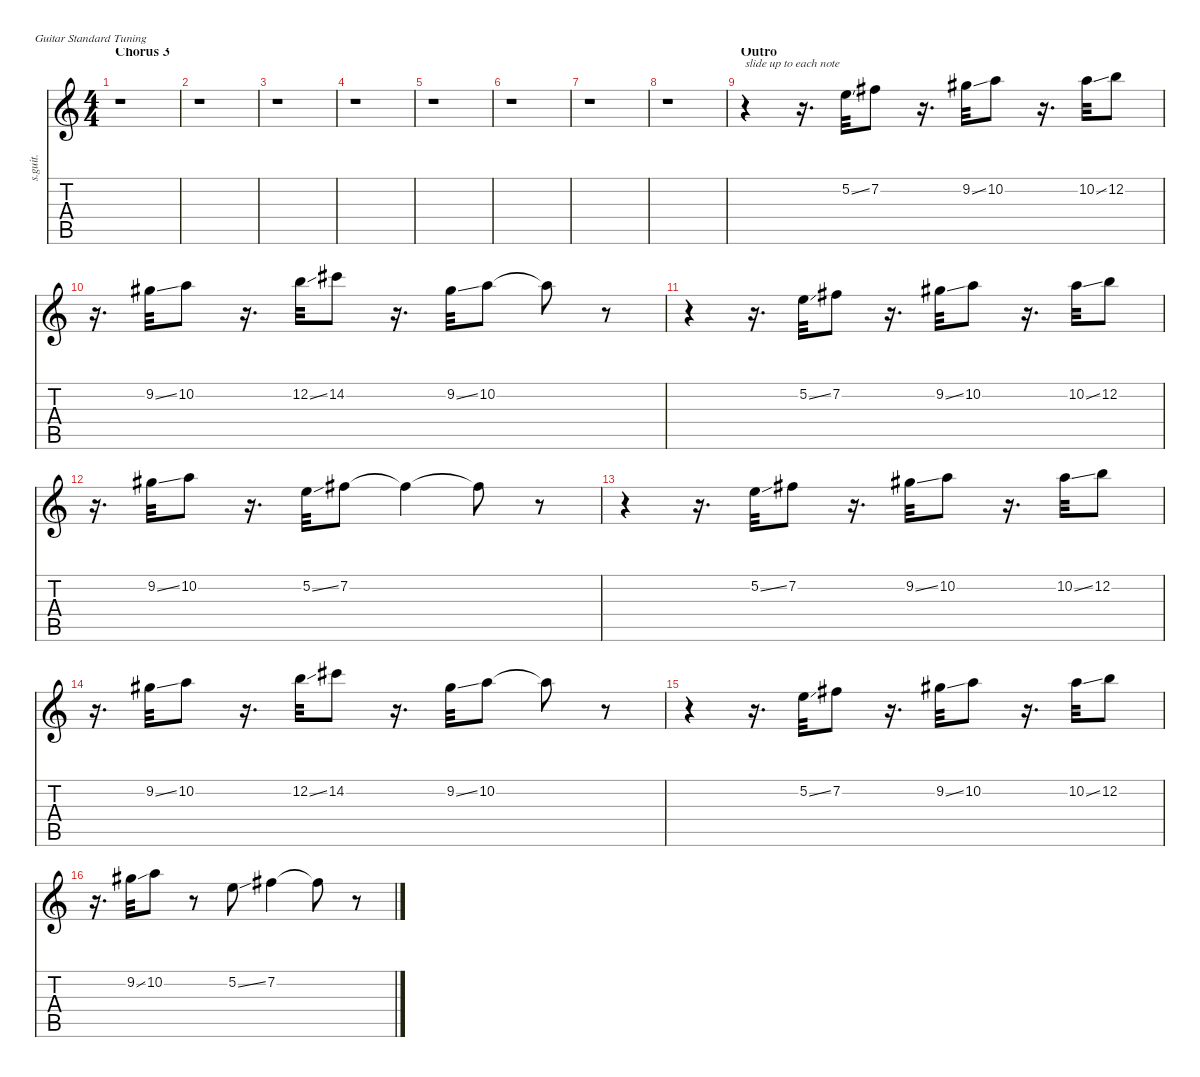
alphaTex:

\defaultSystemsLayout 4
\hideDynamics
\bracketExtendMode nobrackets
\track ("Alex Turner (Guitar Overdubs)" "s.guit.") {instrument overdrivenguitar}
\staff {score tabs}
\tuning (E4 B3 G3 D3 A2 E2)
\ts (4 4)
\section ("" "Chorus 3")
\tempo (97 hide)
\clef g2
\ks c
r.1{dy f} |
r.1 |
r.1 |
r.1 |
r.1 |
r.1 |
r.1 |
r.1 |
\section ("" "Outro")
r.4{txt "slide up to each note"} r.16{d} 5.2{ss}.32{lyrics (0 "") lyrics (1 "") lyrics (2 "") lyrics (3 "") lyrics (4 "")} 7.2{acc #}.8{lyrics (0 "") lyrics (1 "") lyrics (2 "") lyrics (3 "") lyrics (4 "")} r.16{d} 9.2{ss acc #}.32{lyrics (0 "") lyrics (1 "") lyrics (2 "") lyrics (3 "") lyrics (4 "")} 10.2.8{lyrics (0 "") lyrics (1 "") lyrics (2 "") lyrics (3 "") lyrics (4 "")} r.16{d} 10.2{ss}.32{lyrics (0 "") lyrics (1 "") lyrics (2 "") lyrics (3 "") lyrics (4 "")} 12.2.8{lyrics (0 "") lyrics (1 "") lyrics (2 "") lyrics (3 "") lyrics (4 "")} |
r.16{d} 9.2{ss acc #}.32{lyrics (0 "") lyrics (1 "") lyrics (2 "") lyrics (3 "") lyrics (4 "")} 10.2.8{lyrics (0 "") lyrics (1 "") lyrics (2 "") lyrics (3 "") lyrics (4 "")} r.16{d} 12.2{ss}.32{lyrics (0 "") lyrics (1 "") lyrics (2 "") lyrics (3 "") lyrics (4 "")} 14.2{acc #}.8{lyrics (0 "") lyrics (1 "") lyrics (2 "") lyrics (3 "") lyrics (4 "")} r.16{d} 9.2{ss acc #}.32{lyrics (0 "") lyrics (1 "") lyrics (2 "") lyrics (3 "") lyrics (4 "")} 10.2.8{lyrics (0 "") lyrics (1 "") lyrics (2 "") lyrics (3 "") lyrics (4 "")} 10.2{t}.8{lyrics (0 "") lyrics (1 "") lyrics (2 "") lyrics (3 "") lyrics (4 "")} r.8 |
r.4 r.16{d} 5.2{ss}.32{lyrics (0 "") lyrics (1 "") lyrics (2 "") lyrics (3 "") lyrics (4 "")} 7.2{acc #}.8{lyrics (0 "") lyrics (1 "") lyrics (2 "") lyrics (3 "") lyrics (4 "")} r.16{d} 9.2{ss acc #}.32{lyrics (0 "") lyrics (1 "") lyrics (2 "") lyrics (3 "") lyrics (4 "")} 10.2.8{lyrics (0 "") lyrics (1 "") lyrics (2 "") lyrics (3 "") lyrics (4 "")} r.16{d} 10.2{ss}.32{lyrics (0 "") lyrics (1 "") lyrics (2 "") lyrics (3 "") lyrics (4 "")} 12.2.8{lyrics (0 "") lyrics (1 "") lyrics (2 "") lyrics (3 "") lyrics (4 "")} |
r.16{d} 9.2{ss acc #}.32{lyrics (0 "") lyrics (1 "") lyrics (2 "") lyrics (3 "") lyrics (4 "")} 10.2.8{lyrics (0 "") lyrics (1 "") lyrics (2 "") lyrics (3 "") lyrics (4 "")} r.16{d} 5.2{ss}.32{lyrics (0 "") lyrics (1 "") lyrics (2 "") lyrics (3 "") lyrics (4 "")} 7.2{acc #}.8{lyrics (0 "") lyrics (1 "") lyrics (2 "") lyrics (3 "") lyrics (4 "")} 7.2{t acc #}.4{lyrics (0 "") lyrics (1 "") lyrics (2 "") lyrics (3 "") lyrics (4 "")} 7.2{t acc #}.8{lyrics (0 "") lyrics (1 "") lyrics (2 "") lyrics (3 "") lyrics (4 "")} r.8 |
r.4 r.16{d} 5.2{ss}.32{lyrics (0 "") lyrics (1 "") lyrics (2 "") lyrics (3 "") lyrics (4 "")} 7.2{acc #}.8{lyrics (0 "") lyrics (1 "") lyrics (2 "") lyrics (3 "") lyrics (4 "")} r.16{d} 9.2{ss acc #}.32{lyrics (0 "") lyrics (1 "") lyrics (2 "") lyrics (3 "") lyrics (4 "")} 10.2.8{lyrics (0 "") lyrics (1 "") lyrics (2 "") lyrics (3 "") lyrics (4 "")} r.16{d} 10.2{ss}.32{lyrics (0 "") lyrics (1 "") lyrics (2 "") lyrics (3 "") lyrics (4 "")} 12.2.8{lyrics (0 "") lyrics (1 "") lyrics (2 "") lyrics (3 "") lyrics (4 "")} |
r.16{d} 9.2{ss acc #}.32{lyrics (0 "") lyrics (1 "") lyrics (2 "") lyrics (3 "") lyrics (4 "")} 10.2.8{lyrics (0 "") lyrics (1 "") lyrics (2 "") lyrics (3 "") lyrics (4 "")} r.16{d} 12.2{ss}.32{lyrics (0 "") lyrics (1 "") lyrics (2 "") lyrics (3 "") lyrics (4 "")} 14.2{acc #}.8{lyrics (0 "") lyrics (1 "") lyrics (2 "") lyrics (3 "") lyrics (4 "")} r.16{d} 9.2{ss acc #}.32{lyrics (0 "") lyrics (1 "") lyrics (2 "") lyrics (3 "") lyrics (4 "")} 10.2.8{lyrics (0 "") lyrics (1 "") lyrics (2 "") lyrics (3 "") lyrics (4 "")} 10.2{t}.8{lyrics (0 "") lyrics (1 "") lyrics (2 "") lyrics (3 "") lyrics (4 "")} r.8 |
r.4 r.16{d} 5.2{ss}.32{lyrics (0 "") lyrics (1 "") lyrics (2 "") lyrics (3 "") lyrics (4 "")} 7.2{acc #}.8{lyrics (0 "") lyrics (1 "") lyrics (2 "") lyrics (3 "") lyrics (4 "")} r.16{d} 9.2{ss acc #}.32{lyrics (0 "") lyrics (1 "") lyrics (2 "") lyrics (3 "") lyrics (4 "")} 10.2.8{lyrics (0 "") lyrics (1 "") lyrics (2 "") lyrics (3 "") lyrics (4 "")} r.16{d} 10.2{ss}.32{lyrics (0 "") lyrics (1 "") lyrics (2 "") lyrics (3 "") lyrics (4 "")} 12.2.8{lyrics (0 "") lyrics (1 "") lyrics (2 "") lyrics (3 "") lyrics (4 "")} |
r.16{d} 9.2{ss acc #}.32{lyrics (0 "") lyrics (1 "") lyrics (2 "") lyrics (3 "") lyrics (4 "")} 10.2.8{lyrics (0 "") lyrics (1 "") lyrics (2 "") lyrics (3 "") lyrics (4 "")} r.8 5.2{ss}.8{lyrics (0 "") lyrics (1 "") lyrics (2 "") lyrics (3 "") lyrics (4 "")} 7.2{acc #}.4{lyrics (0 "") lyrics (1 "") lyrics (2 "") lyrics (3 "") lyrics (4 "")} 7.2{t acc #}.8{lyrics (0 "") lyrics (1 "") lyrics (2 "") lyrics (3 "") lyrics (4 "")} r.8
